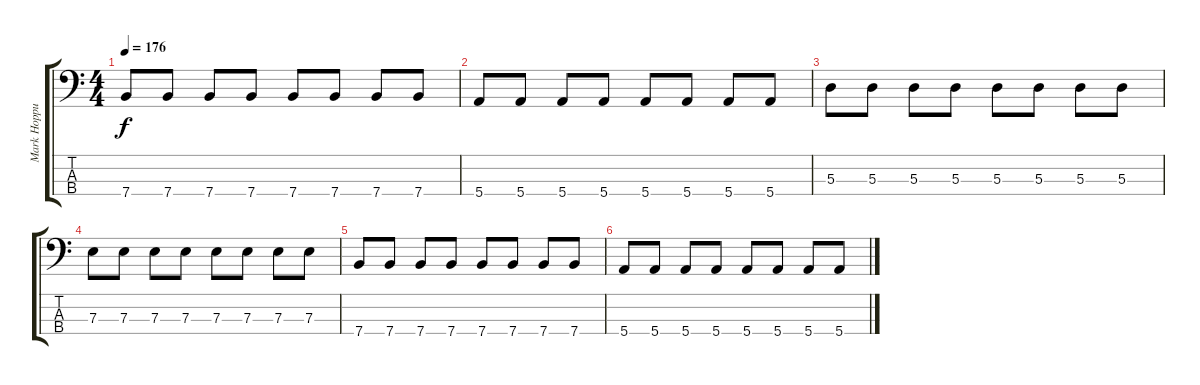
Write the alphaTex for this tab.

\track ("Mark Hoppus - Bass" "Mark Hoppu") {instrument electricbasspick}
\staff {score tabs}
\tuning (G2 D2 A1 E1) {hide}
\ts (4 4)
\tempo 176
\clef f4
\ks c
7.4.8{dy f} 7.4.8 7.4.8 7.4.8 7.4.8 7.4.8 7.4.8 7.4.8 |
5.4.8 5.4.8 5.4.8 5.4.8 5.4.8 5.4.8 5.4.8 5.4.8 |
5.3.8 5.3.8 5.3.8 5.3.8 5.3.8 5.3.8 5.3.8 5.3.8 |
7.3.8 7.3.8 7.3.8 7.3.8 7.3.8 7.3.8 7.3.8 7.3.8 |
7.4.8 7.4.8 7.4.8 7.4.8 7.4.8 7.4.8 7.4.8 7.4.8 |
5.4.8 5.4.8 5.4.8 5.4.8 5.4.8 5.4.8 5.4.8 5.4.8
